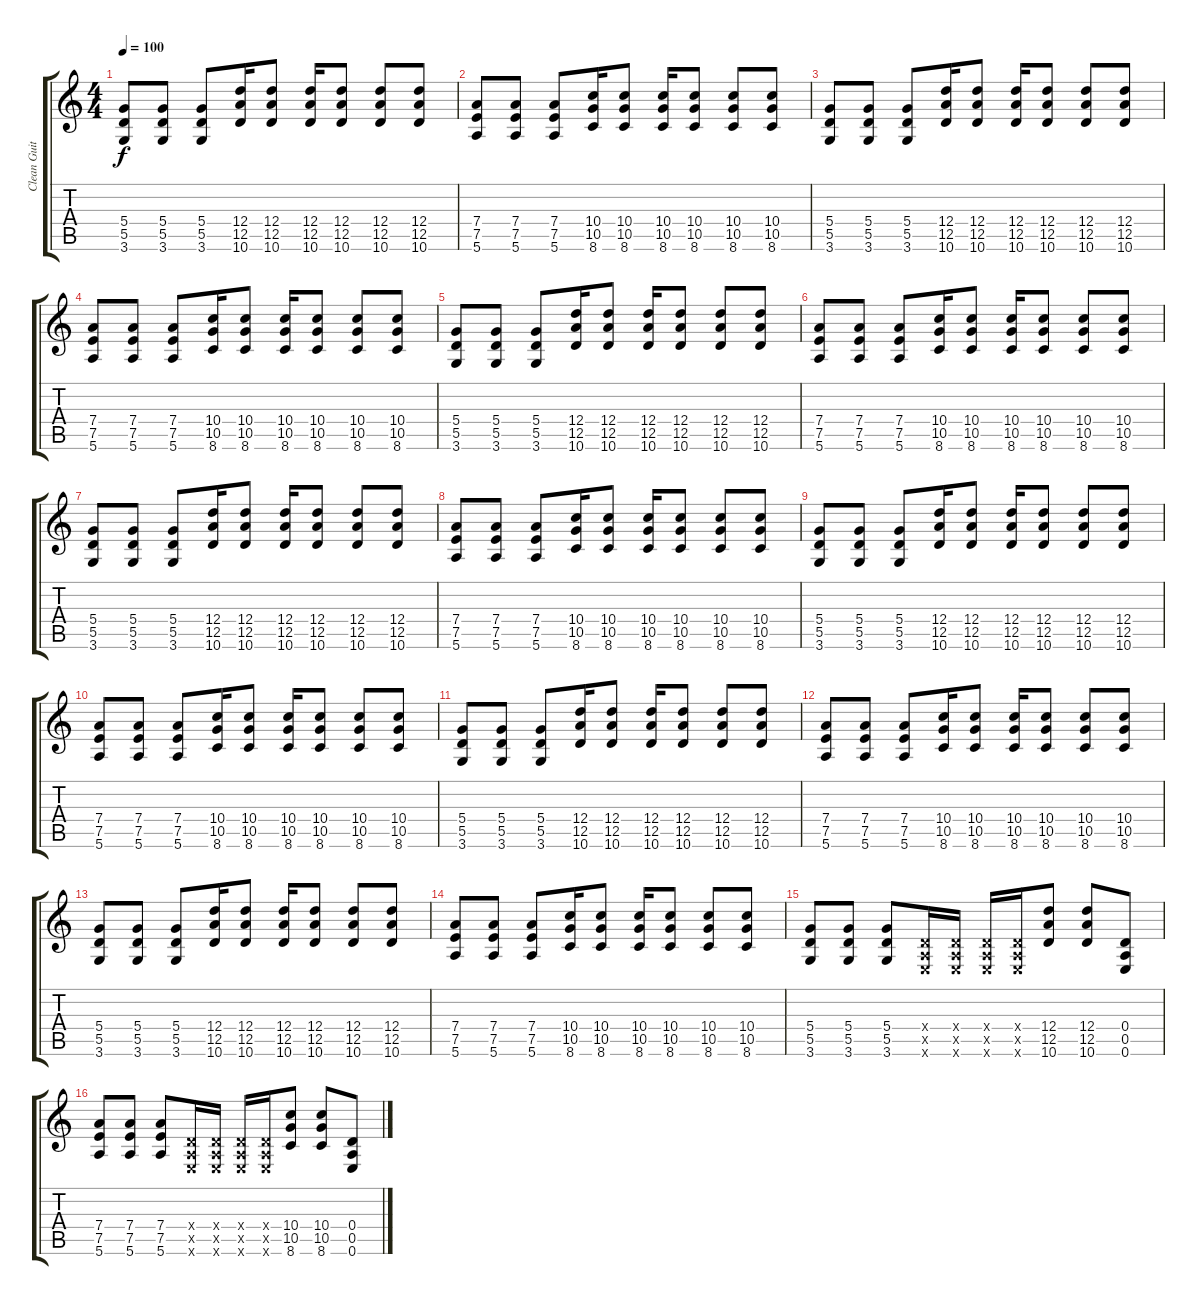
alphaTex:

\track ("Clean Guitar" "Clean Guit") {instrument acousticguitarsteel}
\staff {score tabs}
\tuning (E4 B3 G3 D3 A2 E2) {hide}
\ts (4 4)
\tempo 100
\clef g2
\ks c
(5.4 5.5 3.6).8{dy f} (5.4 5.5 3.6).8 (5.4 5.5 3.6).8 (12.4 12.5 10.6).16 (12.4 12.5 10.6).8 (12.4 12.5 10.6).16 (12.4 12.5 10.6).8 (12.4 12.5 10.6).8 (12.4 12.5 10.6).8 |
(7.4 7.5 5.6).8 (7.4 7.5 5.6).8 (7.4 7.5 5.6).8 (10.4 10.5 8.6).16 (10.4 10.5 8.6).8 (10.4 10.5 8.6).16 (10.4 10.5 8.6).8 (10.4 10.5 8.6).8 (10.4 10.5 8.6).8 |
(5.4 5.5 3.6).8 (5.4 5.5 3.6).8 (5.4 5.5 3.6).8 (12.4 12.5 10.6).16 (12.4 12.5 10.6).8 (12.4 12.5 10.6).16 (12.4 12.5 10.6).8 (12.4 12.5 10.6).8 (12.4 12.5 10.6).8 |
(7.4 7.5 5.6).8 (7.4 7.5 5.6).8 (7.4 7.5 5.6).8 (10.4 10.5 8.6).16 (10.4 10.5 8.6).8 (10.4 10.5 8.6).16 (10.4 10.5 8.6).8 (10.4 10.5 8.6).8 (10.4 10.5 8.6).8 |
(5.4 5.5 3.6).8 (5.4 5.5 3.6).8 (5.4 5.5 3.6).8 (12.4 12.5 10.6).16 (12.4 12.5 10.6).8 (12.4 12.5 10.6).16 (12.4 12.5 10.6).8 (12.4 12.5 10.6).8 (12.4 12.5 10.6).8 |
(7.4 7.5 5.6).8 (7.4 7.5 5.6).8 (7.4 7.5 5.6).8 (10.4 10.5 8.6).16 (10.4 10.5 8.6).8 (10.4 10.5 8.6).16 (10.4 10.5 8.6).8 (10.4 10.5 8.6).8 (10.4 10.5 8.6).8 |
(5.4 5.5 3.6).8 (5.4 5.5 3.6).8 (5.4 5.5 3.6).8 (12.4 12.5 10.6).16 (12.4 12.5 10.6).8 (12.4 12.5 10.6).16 (12.4 12.5 10.6).8 (12.4 12.5 10.6).8 (12.4 12.5 10.6).8 |
(7.4 7.5 5.6).8 (7.4 7.5 5.6).8 (7.4 7.5 5.6).8 (10.4 10.5 8.6).16 (10.4 10.5 8.6).8 (10.4 10.5 8.6).16 (10.4 10.5 8.6).8 (10.4 10.5 8.6).8 (10.4 10.5 8.6).8 |
(5.4 5.5 3.6).8 (5.4 5.5 3.6).8 (5.4 5.5 3.6).8 (12.4 12.5 10.6).16 (12.4 12.5 10.6).8 (12.4 12.5 10.6).16 (12.4 12.5 10.6).8 (12.4 12.5 10.6).8 (12.4 12.5 10.6).8 |
(7.4 7.5 5.6).8 (7.4 7.5 5.6).8 (7.4 7.5 5.6).8 (10.4 10.5 8.6).16 (10.4 10.5 8.6).8 (10.4 10.5 8.6).16 (10.4 10.5 8.6).8 (10.4 10.5 8.6).8 (10.4 10.5 8.6).8 |
(5.4 5.5 3.6).8 (5.4 5.5 3.6).8 (5.4 5.5 3.6).8 (12.4 12.5 10.6).16 (12.4 12.5 10.6).8 (12.4 12.5 10.6).16 (12.4 12.5 10.6).8 (12.4 12.5 10.6).8 (12.4 12.5 10.6).8 |
(7.4 7.5 5.6).8 (7.4 7.5 5.6).8 (7.4 7.5 5.6).8 (10.4 10.5 8.6).16 (10.4 10.5 8.6).8 (10.4 10.5 8.6).16 (10.4 10.5 8.6).8 (10.4 10.5 8.6).8 (10.4 10.5 8.6).8 |
(5.4 5.5 3.6).8 (5.4 5.5 3.6).8 (5.4 5.5 3.6).8 (12.4 12.5 10.6).16 (12.4 12.5 10.6).8 (12.4 12.5 10.6).16 (12.4 12.5 10.6).8 (12.4 12.5 10.6).8 (12.4 12.5 10.6).8 |
(7.4 7.5 5.6).8 (7.4 7.5 5.6).8 (7.4 7.5 5.6).8 (10.4 10.5 8.6).16 (10.4 10.5 8.6).8 (10.4 10.5 8.6).16 (10.4 10.5 8.6).8 (10.4 10.5 8.6).8 (10.4 10.5 8.6).8 |
(5.4 5.5 3.6).8 (5.4 5.5 3.6).8 (5.4 5.5 3.6).8 (0.4{x} 0.5{x} 0.6{x}).16 (0.4{x} 0.5{x} 0.6{x}).16 (0.4{x} 0.5{x} 0.6{x}).16 (0.4{x} 0.5{x} 0.6{x}).16 (12.4 12.5 10.6).8 (12.4 12.5 10.6).8 (0.4 0.5 0.6).8 |
(7.4 7.5 5.6).8 (7.4 7.5 5.6).8 (7.4 7.5 5.6).8 (0.4{x} 0.5{x} 0.6{x}).16 (0.4{x} 0.5{x} 0.6{x}).16 (0.4{x} 0.5{x} 0.6{x}).16 (0.4{x} 0.5{x} 0.6{x}).16 (10.4 10.5 8.6).8 (10.4 10.5 8.6).8 (0.4 0.5 0.6).8
